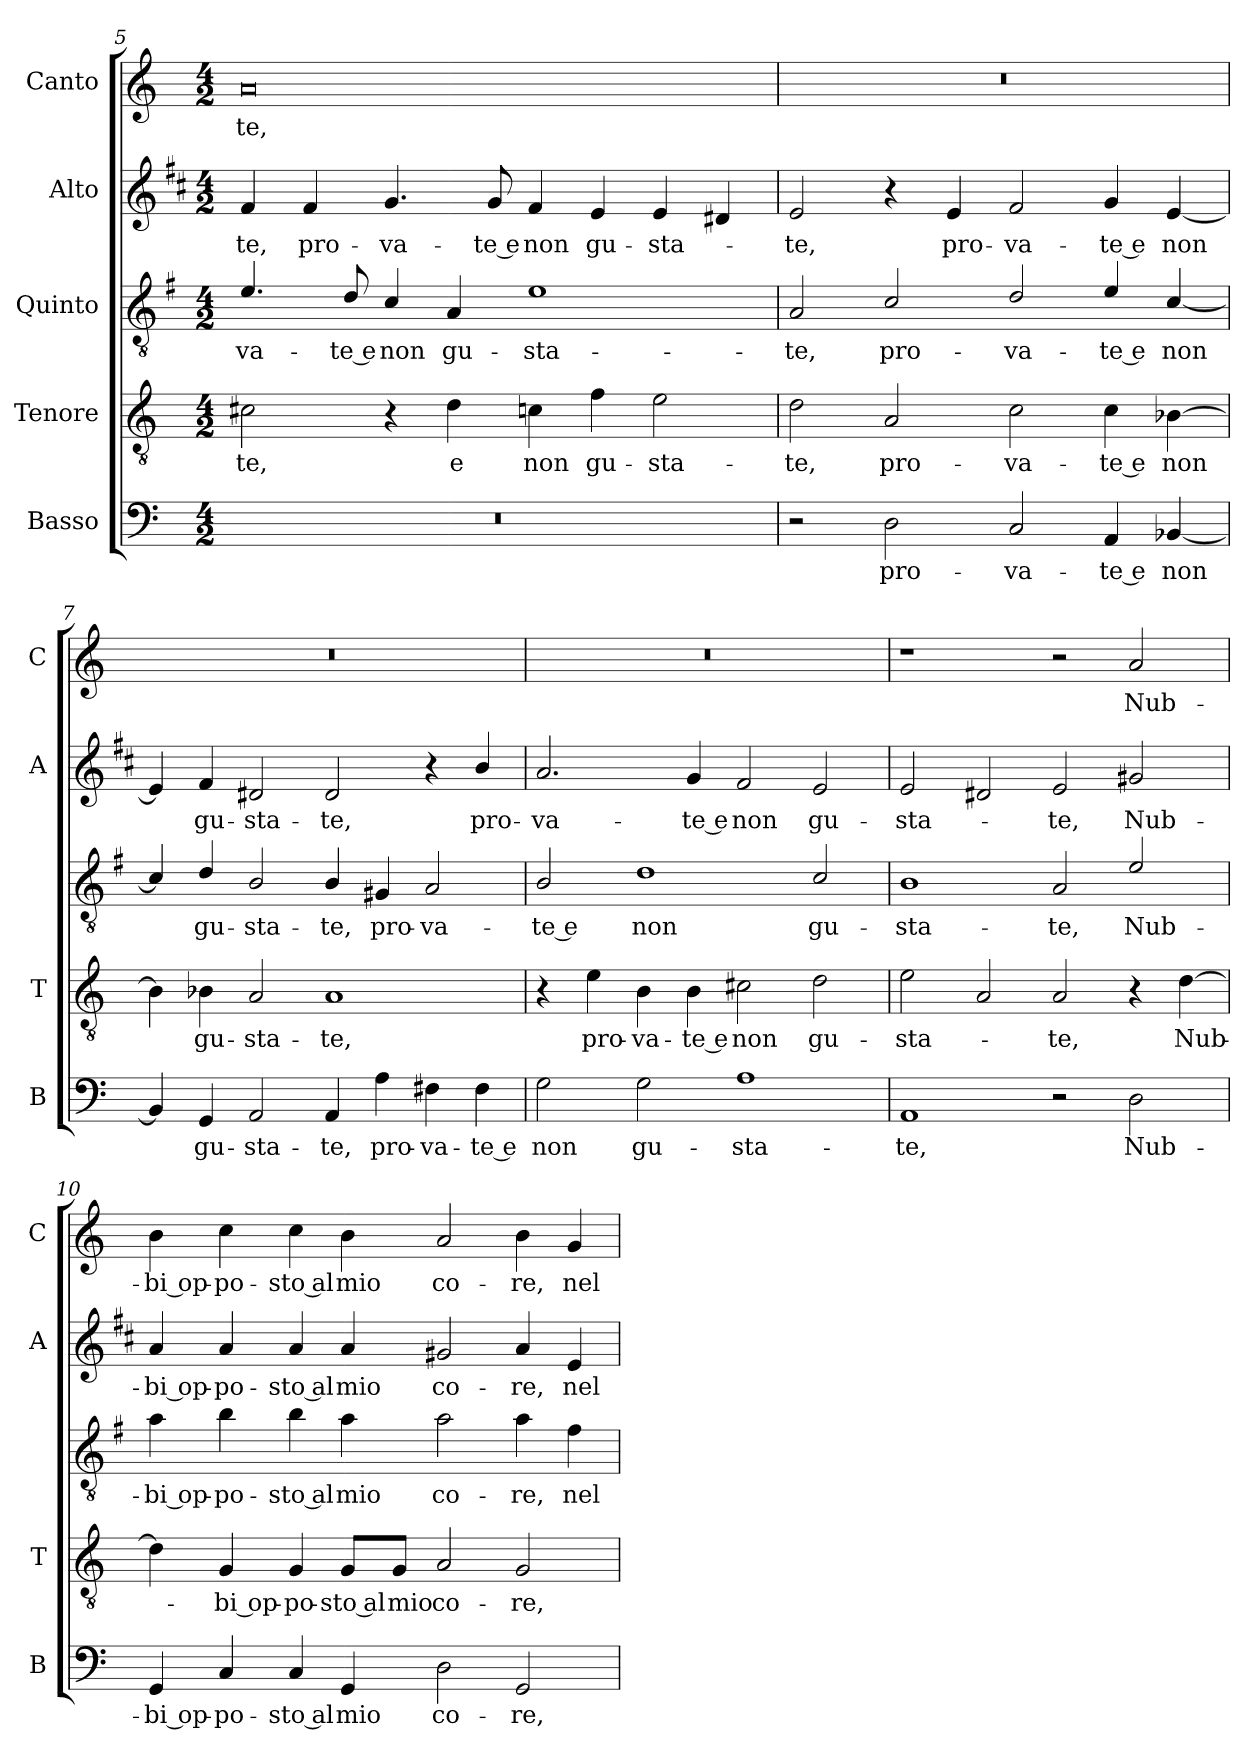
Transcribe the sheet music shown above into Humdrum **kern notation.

**kern	**text	**kern	**text	**kern	**text	**kern	**text	**kern	**text
*part5	*part5	*part4	*part4	*part3	*part3	*part2	*part2	*part1	*part1
*staff5	*staff5	*staff4	*staff4	*staff3	*staff3	*staff2	*staff2	*staff1	*staff1
*I"Basso	*	*I"Tenore	*	*I"Quinto	*	*I"Alto	*	*I"Canto	*
*I'B	*	*I'T	*	*	*	*I'A	*	*I'C	*
*clefF4	*	*clefGv2	*	*clefGv2	*	*clefG2	*	*clefG2	*
*	*	*	*	*ITrd4c7	*	*ITrd1c2	*	*	*
*k[]	*	*k[]	*	*k[]	*	*k[]	*	*k[]	*
*C:	*	*C:	*	*C:	*	*C:	*	*C:	*
*M4/2	*	*M4/2	*	*M4/2	*	*M4/2	*	*M4/2	*
=5	=5	=5	=5	=5	=5	=5	=5	=5	=5
!	!	!	!LO:LY:b	!	!LO:LY:b	!	!LO:LY:b	!	!LO:LY:b
0r	.	2c#X\	-te,	4.A/	-va-	4e/	-te,	0a	-te,
!	!	!	!	!	!	!	!LO:LY:b	!	!
.	.	.	.	.	.	4e/	pro-	.	.
!	!	!	!	!	!LO:LY:b	!	!	!	!
.	.	.	.	8G/	-te e	.	.	.	.
!	!	!	!	!	!LO:LY:b	!	!LO:LY:b	!	!
.	.	4r	.	4F/	non	4.f/	-va-	.	.
!	!	!	!LO:LY:b	!	!LO:LY:b	!	!	!	!
.	.	4d\	e	4D/	gu-	.	.	.	.
!	!	!	!	!	!	!	!LO:LY:b	!	!
.	.	.	.	.	.	8f/	-te e	.	.
!	!	!	!LO:LY:b	!	!LO:LY:b	!	!LO:LY:b	!	!
.	.	4cn\	non	1A	-sta-	4e/	non	.	.
!	!	!	!LO:LY:b	!	!	!	!LO:LY:b	!	!
.	.	4f\	gu-	.	.	4d/	gu-	.	.
!	!	!	!LO:LY:b	!	!	!	!LO:LY:b	!	!
.	.	2e\	-sta-	.	.	4d/	-sta-	.	.
.	.	.	.	.	.	4c#X/	.	.	.
!!LO:PB:g=z
=6	=6	=6	=6	=6	=6	=6	=6	=6	=6
!	!	!	!LO:LY:b	!	!LO:LY:b	!	!LO:LY:b	!	!
2r	.	2d\	-te,	2D/	-te,	2d/	-te,	0r	.
!	!LO:LY:b	!	!LO:LY:b	!	!LO:LY:b	!	!	!	!
2D\	pro-	2A/	pro-	2F/	pro-	4r	.	.	.
!	!	!	!	!	!	!	!LO:LY:b	!	!
.	.	.	.	.	.	4d/	pro-	.	.
!	!LO:LY:b	!	!LO:LY:b	!	!LO:LY:b	!	!LO:LY:b	!	!
2C/	-va-	2c\	-va-	2G/	-va-	2e/	-va-	.	.
!	!LO:LY:b	!	!LO:LY:b	!	!LO:LY:b	!	!LO:LY:b	!	!
4AA/	-te e	4c\	-te e	4A/	-te e	4f/	-te e	.	.
!	!LO:LY:b	!	!LO:LY:b	!	!LO:LY:b	!	!LO:LY:b	!	!
[4BB-X/	non	[4B-X\	non	[4F/	non	[4d/	non	.	.
=7	=7	=7	=7	=7	=7	=7	=7	=7	=7
4BB-/]	.	4B-\]	.	4F/]	.	4d/]	.	0r	.
!	!LO:LY:b	!	!LO:LY:b	!	!LO:LY:b	!	!LO:LY:b	!	!
4GG/	gu-	4B-X\	gu-	4G/	gu-	4e/	gu-	.	.
!	!LO:LY:b	!	!LO:LY:b	!	!LO:LY:b	!	!LO:LY:b	!	!
2AA/	-sta-	2A/	-sta-	2E/	-sta-	2c#X/	-sta-	.	.
!	!LO:LY:b	!	!LO:LY:b	!	!LO:LY:b	!	!LO:LY:b	!	!
4AA/	-te,	1A	-te,	4E/	-te,	2c#/	-te,	.	.
!	!LO:LY:b	!	!	!	!LO:LY:b	!	!	!	!
4A\	pro-	.	.	4C#X/	pro-	.	.	.	.
!	!LO:LY:b	!	!	!	!LO:LY:b	!	!	!	!
4F#X\	-va-	.	.	2D/	-va-	4r	.	.	.
!	!LO:LY:b	!	!	!	!	!	!LO:LY:b	!	!
4F#\	-te e	.	.	.	.	4a/	pro-	.	.
=8	=8	=8	=8	=8	=8	=8	=8	=8	=8
!	!LO:LY:b	!	!	!	!LO:LY:b	!	!LO:LY:b	!	!
2G\	non	4r	.	2E/	-te e	2.g/	-va-	0r	.
!	!	!	!LO:LY:b	!	!	!	!	!	!
.	.	4e\	pro-	.	.	.	.	.	.
!	!LO:LY:b	!	!LO:LY:b	!	!LO:LY:b	!	!	!	!
2G\	gu-	4B\	-va-	1G	non	.	.	.	.
!	!	!	!LO:LY:b	!	!	!	!LO:LY:b	!	!
.	.	4B\	-te e	.	.	4f/	-te e	.	.
!	!LO:LY:b	!	!LO:LY:b	!	!	!	!LO:LY:b	!	!
1A	-sta-	2c#X\	non	.	.	2e/	non	.	.
!	!	!	!LO:LY:b	!	!LO:LY:b	!	!LO:LY:b	!	!
.	.	2d\	gu-	2F/	gu-	2d/	gu-	.	.
=9	=9	=9	=9	=9	=9	=9	=9	=9	=9
!	!LO:LY:b	!	!LO:LY:b	!	!LO:LY:b	!	!LO:LY:b	!	!
1AA	-te,	2e\	-sta-	1E	-sta-	2d/	-sta-	1r	.
.	.	2A/	.	.	.	2c#X/	.	.	.
!	!	!	!LO:LY:b	!	!LO:LY:b	!	!LO:LY:b	!	!
2r	.	2A/	-te,	2D/	-te,	2d/	-te,	2r	.
!	!LO:LY:b	!	!	!	!LO:LY:b	!	!LO:LY:b	!	!LO:LY:b
2D\	Nub-	4r	.	2A/	Nub-	2f#X/	Nub-	2a/	Nub-
!	!	!	!LO:LY:b	!	!	!	!	!	!
.	.	[4d\	Nub-	.	.	.	.	.	.
!!LO:LB:g=z
=10	=10	=10	=10	=10	=10	=10	=10	=10	=10
!	!LO:LY:b	!	!	!	!LO:LY:b	!	!LO:LY:b	!	!LO:LY:b
4GG/	-bi op-	4d\]	.	4d\	-bi op-	4g/	-bi op-	4b\	-bi op-
!	!LO:LY:b	!	!LO:LY:b	!	!LO:LY:b	!	!LO:LY:b	!	!LO:LY:b
4C/	-po-	4G/	-bi op-	4e\	-po-	4g/	-po-	4cc\	-po-
!	!LO:LY:b	!	!LO:LY:b	!	!LO:LY:b	!	!LO:LY:b	!	!LO:LY:b
4C/	-sto al	4G/	-po-	4e\	-sto al	4g/	-sto al	4cc\	-sto al
!	!LO:LY:b	!	!LO:LY:b	!	!LO:LY:b	!	!LO:LY:b	!	!LO:LY:b
4GG/	mio	8G/L	-sto al	4d\	mio	4g/	mio	4b\	mio
!	!	!	!LO:LY:b	!	!	!	!	!	!
.	.	8G/J	mio	.	.	.	.	.	.
!	!LO:LY:b	!	!LO:LY:b	!	!LO:LY:b	!	!LO:LY:b	!	!LO:LY:b
2D\	co-	2A/	co-	2d\	co-	2f#X/	co-	2a/	co-
!	!LO:LY:b	!	!LO:LY:b	!	!LO:LY:b	!	!LO:LY:b	!	!LO:LY:b
2GG/	-re,	2G/	-re,	4d\	-re,	4g/	-re,	4b\	-re,
!	!	!	!	!	!LO:LY:b	!	!LO:LY:b	!	!LO:LY:b
.	.	.	.	4B\	nel-	4d/	nel-	4g/	nel-
=	=	=	=	=	=	=	=	=	=
*-	*-	*-	*-	*-	*-	*-	*-	*-	*-
